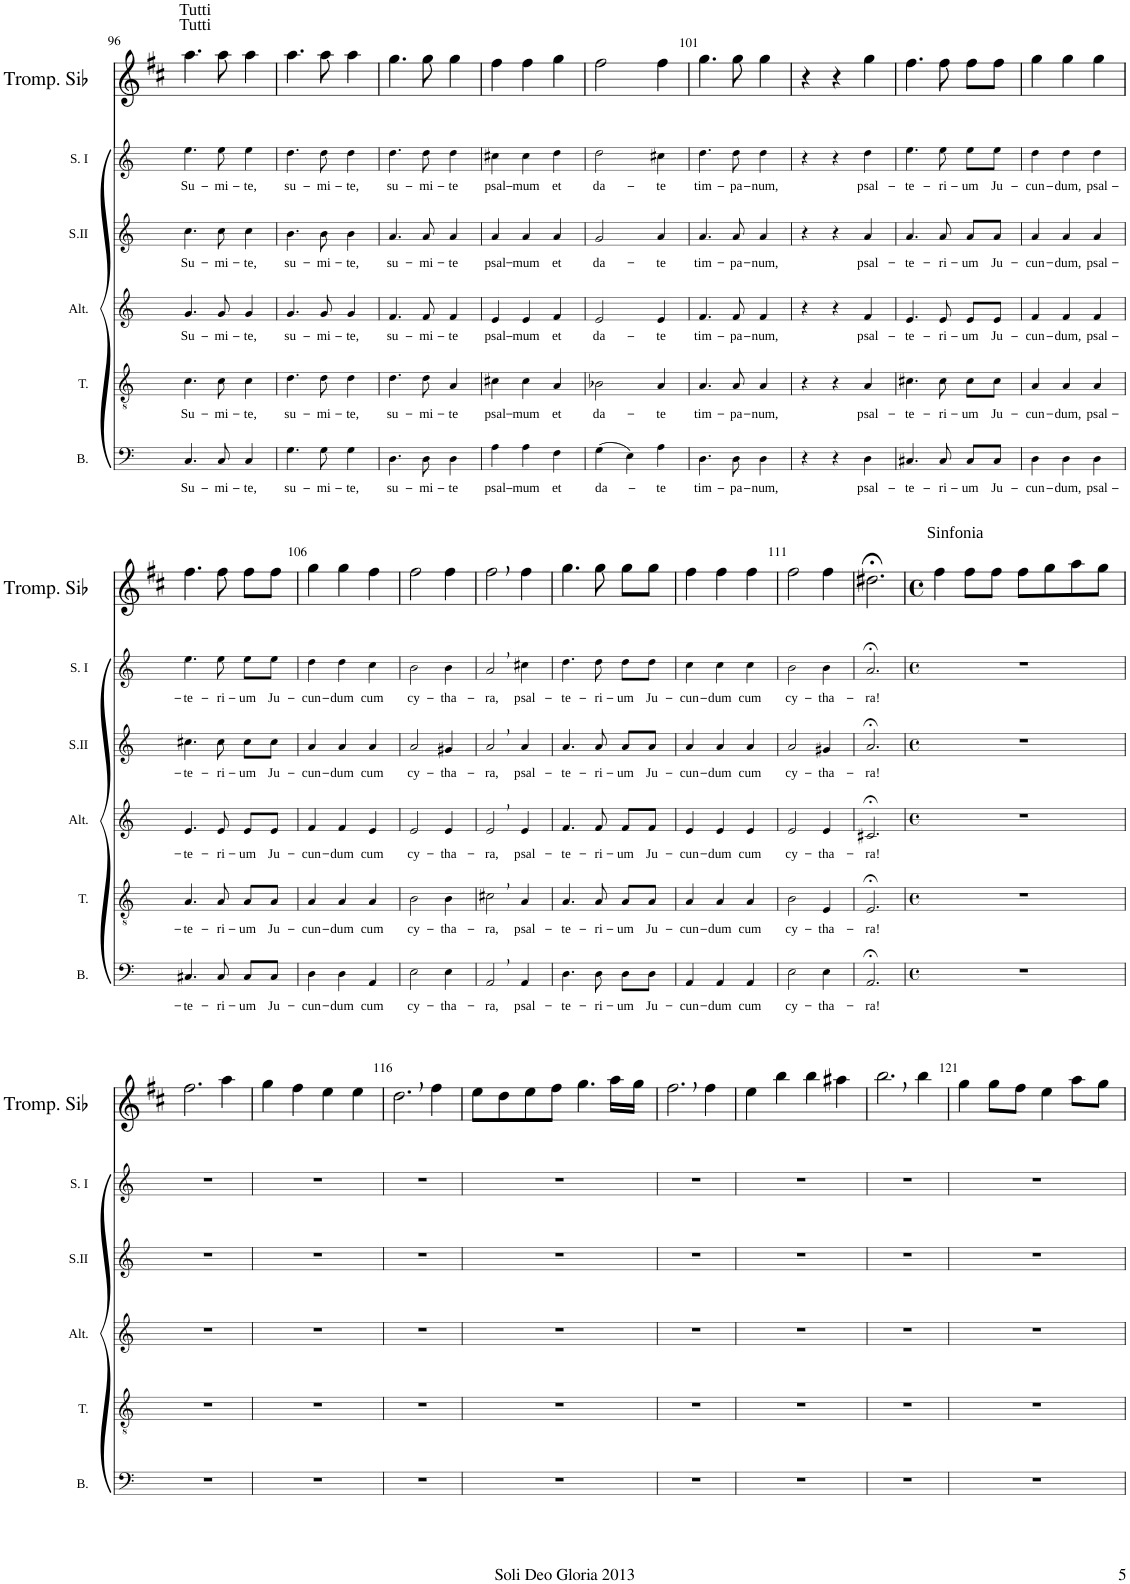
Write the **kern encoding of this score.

**kern	**text	**kern	**text	**kern	**text	**kern	**text	**kern	**text	**kern
*part6	*part6	*part5	*part5	*part4	*part4	*part3	*part3	*part2	*part2	*part1
*staff6	*staff6	*staff5	*staff5	*staff4	*staff4	*staff3	*staff3	*staff2	*staff2	*staff1
*I"Basse	*	*I"Ténor	*	*I"Alto	*	*I"Soprano II	*	*I"Soprane I	*	*I"Trompette en Sib
*I'B.	*	*I'T.	*	*I'Alt.	*	*I'S.II	*	*I'S. I	*	*I'Tromp. Sib
!!LO:PB:g=z
*clefF4	*	*clefGv2	*	*clefG2	*	*clefG2	*	*clefG2	*	*clefG2
*	*	*	*	*	*	*	*	*	*	*Trd1c2
*k[]	*	*k[]	*	*k[]	*	*k[]	*	*k[]	*	*k[f#c#]
*M3/4	*	*M3/4	*	*M3/4	*	*M3/4	*	*M3/4	*	*M3/4
=96	=96	=96	=96	=96	=96	=96	=96	=96	=96	=96
!	!	!	!	!	!	!	!	!	!	!LO:TX:a:t=Tutti
!	!	!	!	!	!	!	!	!	!	!LO:TX:a:t=Tutti
!	!LO:LY:b	!	!LO:LY:b	!	!LO:LY:b	!	!LO:LY:b	!	!LO:LY:b	!
4.C/	Su-	4.c\	Su-	4.g/	Su-	4.cc\	Su-	4.ee\	Su-	4.aa\
!	!LO:LY:b	!	!LO:LY:b	!	!LO:LY:b	!	!LO:LY:b	!	!LO:LY:b	!
8C/	-mi-	8c\	-mi-	8g/	-mi-	8cc\	-mi-	8ee\	-mi-	8aa\
!	!LO:LY:b	!	!LO:LY:b	!	!LO:LY:b	!	!LO:LY:b	!	!LO:LY:b	!
4C/	-te,	4c\	-te,	4g/	-te,	4cc\	-te,	4ee\	-te,	4aa\
=97	=97	=97	=97	=97	=97	=97	=97	=97	=97	=97
!	!LO:LY:b	!	!LO:LY:b	!	!LO:LY:b	!	!LO:LY:b	!	!LO:LY:b	!
4.G\	su-	4.d\	su-	4.g/	su-	4.b\	su-	4.dd\	su-	4.aa\
!	!LO:LY:b	!	!LO:LY:b	!	!LO:LY:b	!	!LO:LY:b	!	!LO:LY:b	!
8G\	-mi-	8d\	-mi-	8g/	-mi-	8b\	-mi-	8dd\	-mi-	8aa\
!	!LO:LY:b	!	!LO:LY:b	!	!LO:LY:b	!	!LO:LY:b	!	!LO:LY:b	!
4G\	-te,	4d\	-te,	4g/	-te,	4b\	-te,	4dd\	-te,	4aa\
=98	=98	=98	=98	=98	=98	=98	=98	=98	=98	=98
!	!LO:LY:b	!	!LO:LY:b	!	!LO:LY:b	!	!LO:LY:b	!	!LO:LY:b	!
4.D\	su-	4.d\	su-	4.f/	su-	4.a/	su-	4.dd\	su-	4.gg\
!	!LO:LY:b	!	!LO:LY:b	!	!LO:LY:b	!	!LO:LY:b	!	!LO:LY:b	!
8D\	-mi-	8d\	-mi-	8f/	-mi-	8a/	-mi-	8dd\	-mi-	8gg\
!	!LO:LY:b	!	!LO:LY:b	!	!LO:LY:b	!	!LO:LY:b	!	!LO:LY:b	!
4D\	-te	4A/	-te	4f/	-te	4a/	-te	4dd\	-te	4gg\
=99	=99	=99	=99	=99	=99	=99	=99	=99	=99	=99
!	!LO:LY:b	!	!LO:LY:b	!	!LO:LY:b	!	!LO:LY:b	!	!LO:LY:b	!
4A\	psal-	4c#X\	psal-	4e/	psal-	4a/	psal-	4cc#X\	psal-	4ff#\
!	!LO:LY:b	!	!LO:LY:b	!	!LO:LY:b	!	!LO:LY:b	!	!LO:LY:b	!
4A\	-mum	4c#\	-mum	4e/	-mum	4a/	-mum	4cc#\	-mum	4ff#\
!	!LO:LY:b	!	!LO:LY:b	!	!LO:LY:b	!	!LO:LY:b	!	!LO:LY:b	!
4F\	et	4A/	et	4f/	et	4a/	et	4dd\	et	4gg\
=100	=100	=100	=100	=100	=100	=100	=100	=100	=100	=100
!	!LO:LY:b	!	!LO:LY:b	!	!LO:LY:b	!	!LO:LY:b	!	!LO:LY:b	!
(4G\	da-	2B-X\	da-	2e/	da-	2g/	da-	2dd\	da-	2ff#\
4E\)	.	.	.	.	.	.	.	.	.	.
!	!LO:LY:b	!	!LO:LY:b	!	!LO:LY:b	!	!LO:LY:b	!	!LO:LY:b	!
4A\	-te	4A/	-te	4e/	-te	4a/	-te	4cc#X\	-te	4ff#\
=101	=101	=101	=101	=101	=101	=101	=101	=101	=101	=101
!	!LO:LY:b	!	!LO:LY:b	!	!LO:LY:b	!	!LO:LY:b	!	!LO:LY:b	!
4.D\	tim-	4.A/	tim-	4.f/	tim-	4.a/	tim-	4.dd\	tim-	4.gg\
!	!LO:LY:b	!	!LO:LY:b	!	!LO:LY:b	!	!LO:LY:b	!	!LO:LY:b	!
8D\	-pa-	8A/	-pa-	8f/	-pa-	8a/	-pa-	8dd\	-pa-	8gg\
!	!LO:LY:b	!	!LO:LY:b	!	!LO:LY:b	!	!LO:LY:b	!	!LO:LY:b	!
4D\	-num,	4A/	-num,	4f/	-num,	4a/	-num,	4dd\	-num,	4gg\
=102	=102	=102	=102	=102	=102	=102	=102	=102	=102	=102
4r	.	4r	.	4r	.	4r	.	4r	.	4r
4r	.	4r	.	4r	.	4r	.	4r	.	4r
!	!LO:LY:b	!	!LO:LY:b	!	!LO:LY:b	!	!LO:LY:b	!	!LO:LY:b	!
4D\	psal-	4A/	psal-	4f/	psal-	4a/	psal-	4dd\	psal-	4gg\
=103	=103	=103	=103	=103	=103	=103	=103	=103	=103	=103
!	!LO:LY:b	!	!LO:LY:b	!	!LO:LY:b	!	!LO:LY:b	!	!LO:LY:b	!
4.C#X/	-te-	4.c#X\	-te-	4.e/	-te-	4.a/	-te-	4.ee\	-te-	4.ff#\
!	!LO:LY:b	!	!LO:LY:b	!	!LO:LY:b	!	!LO:LY:b	!	!LO:LY:b	!
8C#/	-ri-	8c#\	-ri-	8e/	-ri-	8a/	-ri-	8ee\	-ri-	8ff#\
!	!LO:LY:b	!	!LO:LY:b	!	!LO:LY:b	!	!LO:LY:b	!	!LO:LY:b	!
8C#/L	-um	8c#\L	-um	8e/L	-um	8a/L	-um	8ee\L	-um	8ff#\L
!	!LO:LY:b	!	!LO:LY:b	!	!LO:LY:b	!	!LO:LY:b	!	!LO:LY:b	!
8C#/J	Ju-	8c#\J	Ju-	8e/J	Ju-	8a/J	Ju-	8ee\J	Ju-	8ff#\J
=104	=104	=104	=104	=104	=104	=104	=104	=104	=104	=104
!	!LO:LY:b	!	!LO:LY:b	!	!LO:LY:b	!	!LO:LY:b	!	!LO:LY:b	!
4D\	-cun-	4A/	-cun-	4f/	-cun-	4a/	-cun-	4dd\	-cun-	4gg\
!	!LO:LY:b	!	!LO:LY:b	!	!LO:LY:b	!	!LO:LY:b	!	!LO:LY:b	!
4D\	-dum,	4A/	-dum,	4f/	-dum,	4a/	-dum,	4dd\	-dum,	4gg\
!	!LO:LY:b	!	!LO:LY:b	!	!LO:LY:b	!	!LO:LY:b	!	!LO:LY:b	!
4D\	psal-	4A/	psal-	4f/	psal-	4a/	psal-	4dd\	psal-	4gg\
!!LO:LB:g=z
=105	=105	=105	=105	=105	=105	=105	=105	=105	=105	=105
!	!LO:LY:b	!	!LO:LY:b	!	!LO:LY:b	!	!LO:LY:b	!	!LO:LY:b	!
4.C#X/	-te-	4.A/	-te-	4.e/	-te-	4.cc#X\	-te-	4.ee\	-te-	4.ff#\
!	!LO:LY:b	!	!LO:LY:b	!	!LO:LY:b	!	!LO:LY:b	!	!LO:LY:b	!
8C#/	-ri-	8A/	-ri-	8e/	-ri-	8cc#\	-ri-	8ee\	-ri-	8ff#\
!	!LO:LY:b	!	!LO:LY:b	!	!LO:LY:b	!	!LO:LY:b	!	!LO:LY:b	!
8C#/L	-um	8A/L	-um	8e/L	-um	8cc#\L	-um	8ee\L	-um	8ff#\L
!	!LO:LY:b	!	!LO:LY:b	!	!LO:LY:b	!	!LO:LY:b	!	!LO:LY:b	!
8C#/J	Ju-	8A/J	Ju-	8e/J	Ju-	8cc#\J	Ju-	8ee\J	Ju-	8ff#\J
=106	=106	=106	=106	=106	=106	=106	=106	=106	=106	=106
!	!LO:LY:b	!	!LO:LY:b	!	!LO:LY:b	!	!LO:LY:b	!	!LO:LY:b	!
4D\	-cun-	4A/	-cun-	4f/	-cun-	4a/	-cun-	4dd\	-cun-	4gg\
!	!LO:LY:b	!	!LO:LY:b	!	!LO:LY:b	!	!LO:LY:b	!	!LO:LY:b	!
4D\	-dum	4A/	-dum	4f/	-dum	4a/	-dum	4dd\	-dum	4gg\
!	!LO:LY:b	!	!LO:LY:b	!	!LO:LY:b	!	!LO:LY:b	!	!LO:LY:b	!
4AA/	cum	4A/	cum	4e/	cum	4a/	cum	4cc\	cum	4ff#\
=107	=107	=107	=107	=107	=107	=107	=107	=107	=107	=107
!	!LO:LY:b	!	!LO:LY:b	!	!LO:LY:b	!	!LO:LY:b	!	!LO:LY:b	!
2E\	cy-	2B\	cy-	2e/	cy-	2a/	cy-	2b\	cy-	2ff#\
!	!LO:LY:b	!	!LO:LY:b	!	!LO:LY:b	!	!LO:LY:b	!	!LO:LY:b	!
4E\	-tha-	4B\	-tha-	4e/	-tha-	4g#X/	-tha-	4b\	-tha-	4ff#\
=108	=108	=108	=108	=108	=108	=108	=108	=108	=108	=108
!	!LO:LY:b	!	!LO:LY:b	!	!LO:LY:b	!	!LO:LY:b	!	!LO:LY:b	!
2AA,/	-ra,	2c#X,\	-ra,	2e,/	-ra,	2a,/	-ra,	2a,/	-ra,	2ff#,\
!	!LO:LY:b	!	!LO:LY:b	!	!LO:LY:b	!	!LO:LY:b	!	!LO:LY:b	!
4AA/	psal-	4A/	psal-	4e/	psal-	4a/	psal-	4cc#X\	psal-	4ff#\
=109	=109	=109	=109	=109	=109	=109	=109	=109	=109	=109
!	!LO:LY:b	!	!LO:LY:b	!	!LO:LY:b	!	!LO:LY:b	!	!LO:LY:b	!
4.D\	-te-	4.A/	-te-	4.f/	-te-	4.a/	-te-	4.dd\	-te-	4.gg\
!	!LO:LY:b	!	!LO:LY:b	!	!LO:LY:b	!	!LO:LY:b	!	!LO:LY:b	!
8D\	-ri-	8A/	-ri-	8f/	-ri-	8a/	-ri-	8dd\	-ri-	8gg\
!	!LO:LY:b	!	!LO:LY:b	!	!LO:LY:b	!	!LO:LY:b	!	!LO:LY:b	!
8D\L	-um	8A/L	-um	8f/L	-um	8a/L	-um	8dd\L	-um	8gg\L
!	!LO:LY:b	!	!LO:LY:b	!	!LO:LY:b	!	!LO:LY:b	!	!LO:LY:b	!
8D\J	Ju-	8A/J	Ju-	8f/J	Ju-	8a/J	Ju-	8dd\J	Ju-	8gg\J
=110	=110	=110	=110	=110	=110	=110	=110	=110	=110	=110
!	!LO:LY:b	!	!LO:LY:b	!	!LO:LY:b	!	!LO:LY:b	!	!LO:LY:b	!
4AA/	-cun-	4A/	-cun-	4e/	-cun-	4a/	-cun-	4cc\	-cun-	4ff#\
!	!LO:LY:b	!	!LO:LY:b	!	!LO:LY:b	!	!LO:LY:b	!	!LO:LY:b	!
4AA/	-dum	4A/	-dum	4e/	-dum	4a/	-dum	4cc\	-dum	4ff#\
!	!LO:LY:b	!	!LO:LY:b	!	!LO:LY:b	!	!LO:LY:b	!	!LO:LY:b	!
4AA/	cum	4A/	cum	4e/	cum	4a/	cum	4cc\	cum	4ff#\
=111	=111	=111	=111	=111	=111	=111	=111	=111	=111	=111
!	!LO:LY:b	!	!LO:LY:b	!	!LO:LY:b	!	!LO:LY:b	!	!LO:LY:b	!
2E\	cy-	2B\	cy-	2e/	cy-	2a/	cy-	2b\	cy-	2ff#\
!	!LO:LY:b	!	!LO:LY:b	!	!LO:LY:b	!	!LO:LY:b	!	!LO:LY:b	!
4E\	-tha-	4E/	-tha-	4e/	-tha-	4g#X/	-tha-	4b\	-tha-	4ff#\
=112	=112	=112	=112	=112	=112	=112	=112	=112	=112	=112
!	!LO:LY:b	!	!LO:LY:b	!	!LO:LY:b	!	!LO:LY:b	!	!LO:LY:b	!
2.AA;</	-ra!	2.E;</	-ra!	2.c#X;</	-ra!	2.a;</	-ra!	2.a;</	-ra!	2.dd#X;<\
=113	=113	=113	=113	=113	=113	=113	=113	=113	=113	=113
*M4/4	*	*M4/4	*	*M4/4	*	*M4/4	*	*M4/4	*	*M4/4
*met(c)	*	*met(c)	*	*met(c)	*	*met(c)	*	*met(c)	*	*met(c)
!	!	!	!	!	!	!	!	!	!	!LO:TX:a:t=Sinfonia
1r	.	1r	.	1r	.	1r	.	1r	.	4ff#\
.	.	.	.	.	.	.	.	.	.	8ff#\L
.	.	.	.	.	.	.	.	.	.	8ff#\J
.	.	.	.	.	.	.	.	.	.	8ff#\L
.	.	.	.	.	.	.	.	.	.	8gg\
.	.	.	.	.	.	.	.	.	.	8aa\
.	.	.	.	.	.	.	.	.	.	8gg\J
!!LO:LB:g=z
=114	=114	=114	=114	=114	=114	=114	=114	=114	=114	=114
1r	.	1r	.	1r	.	1r	.	1r	.	2.ff#\
.	.	.	.	.	.	.	.	.	.	4aa\
=115	=115	=115	=115	=115	=115	=115	=115	=115	=115	=115
1r	.	1r	.	1r	.	1r	.	1r	.	4gg\
.	.	.	.	.	.	.	.	.	.	4ff#\
.	.	.	.	.	.	.	.	.	.	4ee\
.	.	.	.	.	.	.	.	.	.	4ee\
=116	=116	=116	=116	=116	=116	=116	=116	=116	=116	=116
1r	.	1r	.	1r	.	1r	.	1r	.	2.dd,\
.	.	.	.	.	.	.	.	.	.	4ff#\
=117	=117	=117	=117	=117	=117	=117	=117	=117	=117	=117
1r	.	1r	.	1r	.	1r	.	1r	.	8ee\L
.	.	.	.	.	.	.	.	.	.	8dd\
.	.	.	.	.	.	.	.	.	.	8ee\
.	.	.	.	.	.	.	.	.	.	8ff#\J
.	.	.	.	.	.	.	.	.	.	4.gg\
.	.	.	.	.	.	.	.	.	.	16aa\LL
.	.	.	.	.	.	.	.	.	.	16gg\JJ
=118	=118	=118	=118	=118	=118	=118	=118	=118	=118	=118
1r	.	1r	.	1r	.	1r	.	1r	.	2.ff#,\
.	.	.	.	.	.	.	.	.	.	4ff#\
=119	=119	=119	=119	=119	=119	=119	=119	=119	=119	=119
1r	.	1r	.	1r	.	1r	.	1r	.	4ee\
.	.	.	.	.	.	.	.	.	.	4bb\
.	.	.	.	.	.	.	.	.	.	4bb\
.	.	.	.	.	.	.	.	.	.	4aa#X\
=120	=120	=120	=120	=120	=120	=120	=120	=120	=120	=120
1r	.	1r	.	1r	.	1r	.	1r	.	2.bb,\
.	.	.	.	.	.	.	.	.	.	4bb\
=121	=121	=121	=121	=121	=121	=121	=121	=121	=121	=121
1r	.	1r	.	1r	.	1r	.	1r	.	4gg\
.	.	.	.	.	.	.	.	.	.	8gg\L
.	.	.	.	.	.	.	.	.	.	8ff#\J
.	.	.	.	.	.	.	.	.	.	4ee\
.	.	.	.	.	.	.	.	.	.	8aa\L
.	.	.	.	.	.	.	.	.	.	8gg\J
=	=	=	=	=	=	=	=	=	=	=
*-	*-	*-	*-	*-	*-	*-	*-	*-	*-	*-
